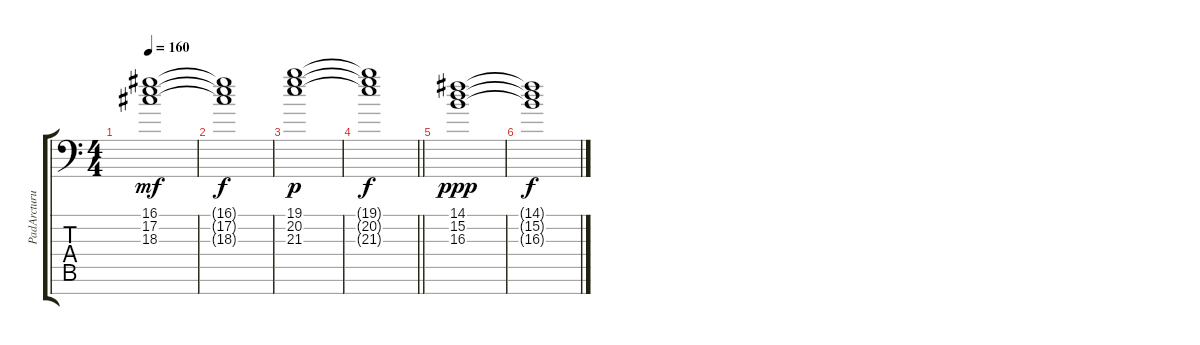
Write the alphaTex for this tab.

\track ("PadArcturus" "PadArcturu") {instrument pad3polysynth}
\staff {score tabs}
\tuning (E4 B3 G3 D3 A2 E2 C-1) {hide}
\ts (4 4)
\tempo 160
\clef f4
\ks c
(16.1 17.2 18.3).1{dy mf} |
(16.1{t} 17.2{t} 18.3{t}).1{dy f} |
(19.1 20.2 21.3).1{dy p} |
\barLineRight lightlight
(19.1{t} 20.2{t} 21.3{t}).1{dy f} |
(14.1 15.2 16.3).1{dy ppp} |
(14.1{t} 15.2{t} 16.3{t}).1{dy f}
